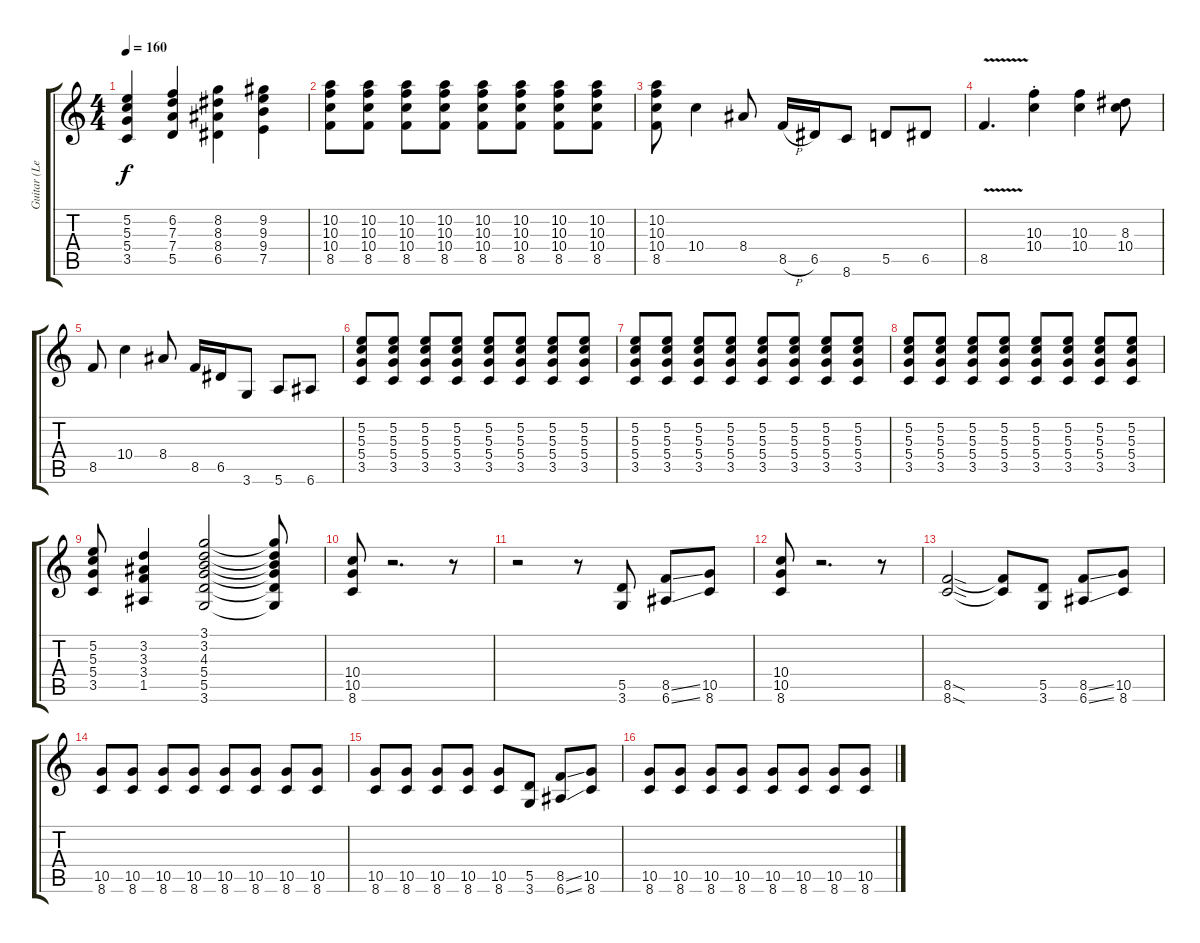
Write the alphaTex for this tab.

\track ("Guitar (Left)" "Guitar (Le") {instrument distortionguitar}
\staff {score tabs}
\tuning (E4 B3 G3 D3 A2 E2) {hide}
\ts (4 4)
\tempo 160
\clef g2
\ks c
(5.2 5.3 5.4 3.5).4{dy f} (6.2 7.3 7.4 5.5).4 (8.2 8.3 8.4 6.5).4 (9.2 9.3 9.4 7.5).4 |
(10.2 10.3 10.4 8.5).8 (10.2 10.3 10.4 8.5).8 (10.2 10.3 10.4 8.5).8 (10.2 10.3 10.4 8.5).8 (10.2 10.3 10.4 8.5).8 (10.2 10.3 10.4 8.5).8 (10.2 10.3 10.4 8.5).8 (10.2 10.3 10.4 8.5).8 |
(10.2 10.3 10.4 8.5).8 10.4.4 8.4.8 8.5{h}.16 6.5.16 8.6.8 5.5.8 6.5.8 |
8.5{v}.4{d} (10.3{st} 10.4{st}).4 (10.3 10.4).4 (8.3 10.4).8 |
8.5.8 10.4.4 8.4.8 8.5.16 6.5.16 3.6.8 5.6.8 6.6.8 |
(5.2 5.3 5.4 3.5).8 (5.2 5.3 5.4 3.5).8 (5.2 5.3 5.4 3.5).8 (5.2 5.3 5.4 3.5).8 (5.2 5.3 5.4 3.5).8 (5.2 5.3 5.4 3.5).8 (5.2 5.3 5.4 3.5).8 (5.2 5.3 5.4 3.5).8 |
(5.2 5.3 5.4 3.5).8 (5.2 5.3 5.4 3.5).8 (5.2 5.3 5.4 3.5).8 (5.2 5.3 5.4 3.5).8 (5.2 5.3 5.4 3.5).8 (5.2 5.3 5.4 3.5).8 (5.2 5.3 5.4 3.5).8 (5.2 5.3 5.4 3.5).8 |
(5.2 5.3 5.4 3.5).8 (5.2 5.3 5.4 3.5).8 (5.2 5.3 5.4 3.5).8 (5.2 5.3 5.4 3.5).8 (5.2 5.3 5.4 3.5).8 (5.2 5.3 5.4 3.5).8 (5.2 5.3 5.4 3.5).8 (5.2 5.3 5.4 3.5).8 |
(5.2 5.3 5.4 3.5).8 (3.2 3.3 3.4 1.5).4 (3.1 3.2 4.3 5.4 5.5 3.6).2 (3.1{t} 3.2{t} 4.3{t} 5.4{t} 5.5{t} 3.6{t}).8 |
(10.4 10.5 8.6).8 r.2{d} r.8 |
r.2 r.8 (5.5 3.6).8 (8.5{ss} 6.6{ss}).8 (10.5 8.6).8 |
(10.4 10.5 8.6).8 r.2{d} r.8 |
(8.5{sod} 8.6{sod}).2 (8.5{t} 8.6{t}).8 (5.5 3.6).8 (8.5{ss} 6.6{ss}).8 (10.5 8.6).8 |
(10.5 8.6).8 (10.5 8.6).8 (10.5 8.6).8 (10.5 8.6).8 (10.5 8.6).8 (10.5 8.6).8 (10.5 8.6).8 (10.5 8.6).8 |
(10.5 8.6).8 (10.5 8.6).8 (10.5 8.6).8 (10.5 8.6).8 (10.5 8.6).8 (5.5 3.6).8 (8.5{ss} 6.6{ss}).8 (10.5 8.6).8 |
(10.5 8.6).8 (10.5 8.6).8 (10.5 8.6).8 (10.5 8.6).8 (10.5 8.6).8 (10.5 8.6).8 (10.5 8.6).8 (10.5 8.6).8
